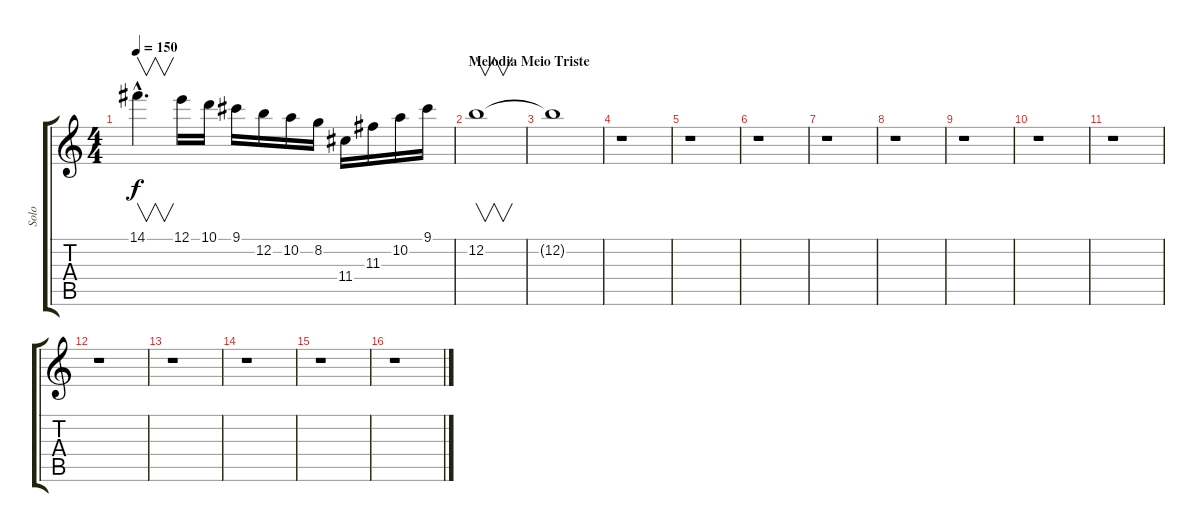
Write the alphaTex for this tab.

\track ("Solo" "Solo") {instrument distortionguitar}
\staff {score tabs}
\tuning (E4 B3 G3 D3 A2 E2) {hide}
\ts (4 4)
\tempo 150
\clef g2
\ks c
14.1{hac}.4{v d dy f} 12.1.16 10.1.16 9.1.16 12.2.16 10.2.16 8.2.16 11.4.16 11.3.16 10.2.16 9.1.16 |
\section ("" "Melodia Meio Triste")
12.2.1{v volume 0} |
12.2{t}.1 |
r.1 |
r.1 |
r.1 |
r.1 |
r.1 |
r.1 |
r.1 |
r.1 |
r.1 |
r.1 |
r.1 |
r.1 |
r.1
